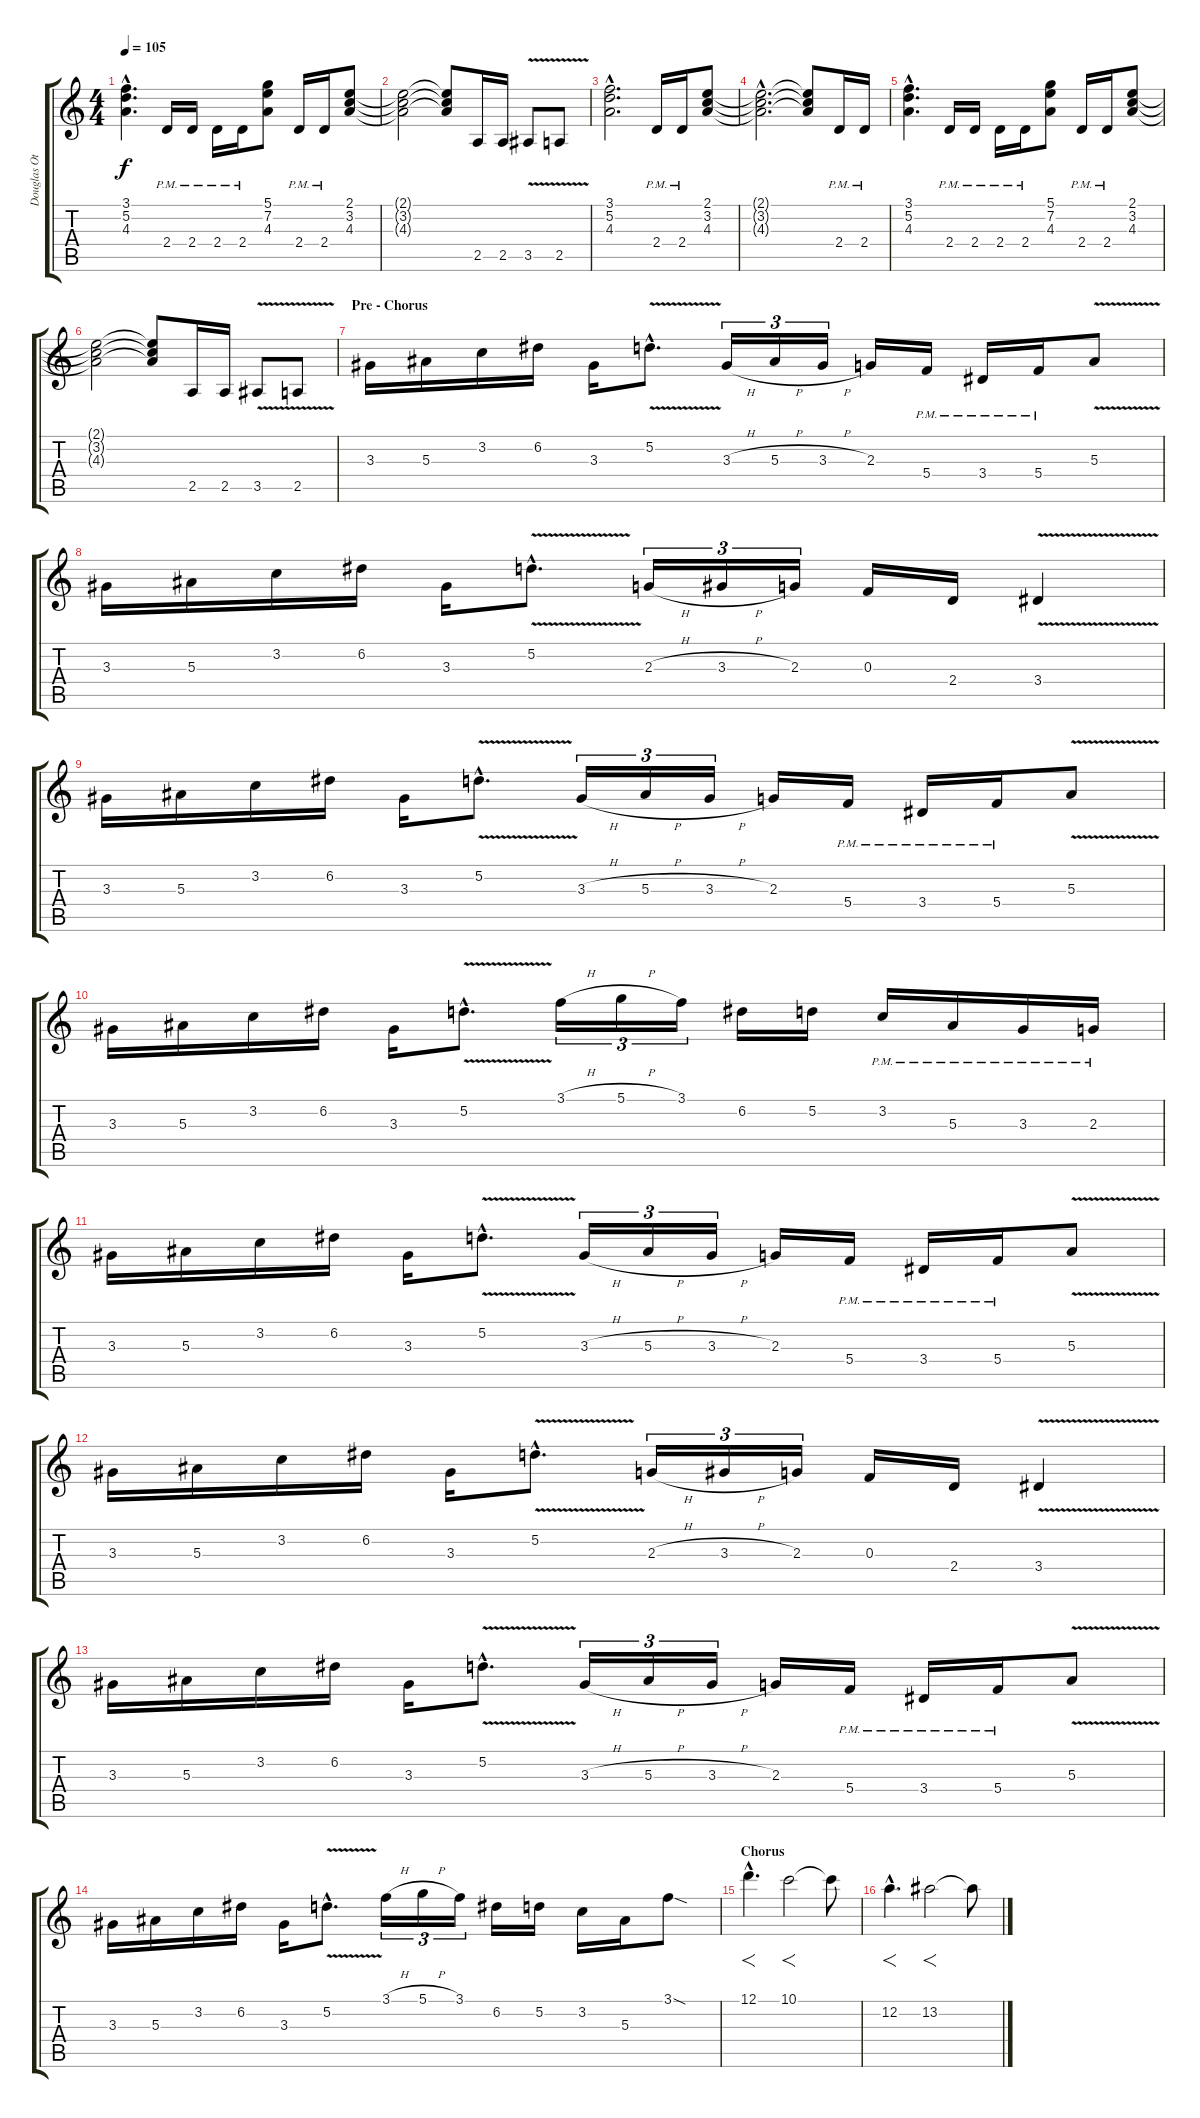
\track ("Douglas Ott [Guitar]" "Douglas Ot") {instrument distortionguitar}
\staff {score tabs}
\tuning (D4 A3 F3 C3 G2 D2) {hide}
\ts (4 4)
\tempo 105
\clef g2
\ks c
(3.1{hac} 5.2{hac} 4.3{hac}).4{d dy f} 2.4{pm}.16 2.4{pm}.16 2.4{pm}.16 2.4{pm}.16 (5.1 7.2 4.3).8 2.4{pm}.16 2.4{pm}.16 (2.1 3.2 4.3).8 |
(2.1{t} 3.2{t} 4.3{t}).2 (2.1{t} 3.2{t} 4.3{t}).8 2.5.16 2.5.16 3.5{v}.8 2.5{v}.8 |
(3.1{hac} 5.2{hac} 4.3{hac}).2{d} 2.4{pm}.16 2.4{pm}.16 (2.1 3.2 4.3).8 |
(2.1{hac t} 3.2{hac t} 4.3{hac t}).2{d} (2.1{t} 3.2{t} 4.3{t}).8 2.4{pm}.16 2.4{pm}.16 |
(3.1{hac} 5.2{hac} 4.3{hac}).4{d} 2.4{pm}.16 2.4{pm}.16 2.4{pm}.16 2.4{pm}.16 (5.1 7.2 4.3).8 2.4{pm}.16 2.4{pm}.16 (2.1 3.2 4.3).8 |
(2.1{t} 3.2{t} 4.3{t}).2 (2.1{t} 3.2{t} 4.3{t}).8 2.5.16 2.5.16 3.5{v}.8 2.5{v}.8 |
\section ("" "Pre - Chorus")
3.3.16 5.3.16 3.2.16 6.2.16 3.3.16 5.2{v hac}.8{d} 3.3{h}.16{tu (3 2)} 5.3{h}.16{tu (3 2)} 3.3{h}.16{tu (3 2)} 2.3.16 5.4{pm}.16 3.4{pm}.16 5.4{pm}.16 5.3{v}.8 |
3.3.16 5.3.16 3.2.16 6.2.16 3.3.16 5.2{v hac}.8{d} 2.3{h}.16{tu (3 2)} 3.3{h}.16{tu (3 2)} 2.3.16{tu (3 2)} 0.3.16 2.4.16 3.4{v}.4 |
3.3.16 5.3.16 3.2.16 6.2.16 3.3.16 5.2{v hac}.8{d} 3.3{h}.16{tu (3 2)} 5.3{h}.16{tu (3 2)} 3.3{h}.16{tu (3 2)} 2.3.16 5.4{pm}.16 3.4{pm}.16 5.4{pm}.16 5.3{v}.8 |
3.3.16 5.3.16 3.2.16 6.2.16 3.3.16 5.2{v hac}.8{d} 3.1{h}.16{tu (3 2)} 5.1{h}.16{tu (3 2)} 3.1.16{tu (3 2)} 6.2.16 5.2.16 3.2{pm}.16 5.3{pm}.16 3.3{pm}.16 2.3{pm}.16 |
3.3.16 5.3.16 3.2.16 6.2.16 3.3.16 5.2{v hac}.8{d} 3.3{h}.16{tu (3 2)} 5.3{h}.16{tu (3 2)} 3.3{h}.16{tu (3 2)} 2.3.16 5.4{pm}.16 3.4{pm}.16 5.4{pm}.16 5.3{v}.8 |
3.3.16 5.3.16 3.2.16 6.2.16 3.3.16 5.2{v hac}.8{d} 2.3{h}.16{tu (3 2)} 3.3{h}.16{tu (3 2)} 2.3.16{tu (3 2)} 0.3.16 2.4.16 3.4{v}.4 |
3.3.16 5.3.16 3.2.16 6.2.16 3.3.16 5.2{v hac}.8{d} 3.3{h}.16{tu (3 2)} 5.3{h}.16{tu (3 2)} 3.3{h}.16{tu (3 2)} 2.3.16 5.4{pm}.16 3.4{pm}.16 5.4{pm}.16 5.3{v}.8 |
3.3.16 5.3.16 3.2.16 6.2.16 3.3.16 5.2{v hac}.8{d} 3.1{h}.16{tu (3 2)} 5.1{h}.16{tu (3 2)} 3.1.16{tu (3 2)} 6.2.16 5.2.16 3.2.16 5.3.16 3.1{sod}.8 |
\section ("" "Chorus")
12.1{hac}.4{f d volume 13 instrument overdrivenguitar} 10.1.2{f} 10.1{t}.8 |
12.2{hac}.4{f d} 13.2.2{f} 13.2{t}.8
